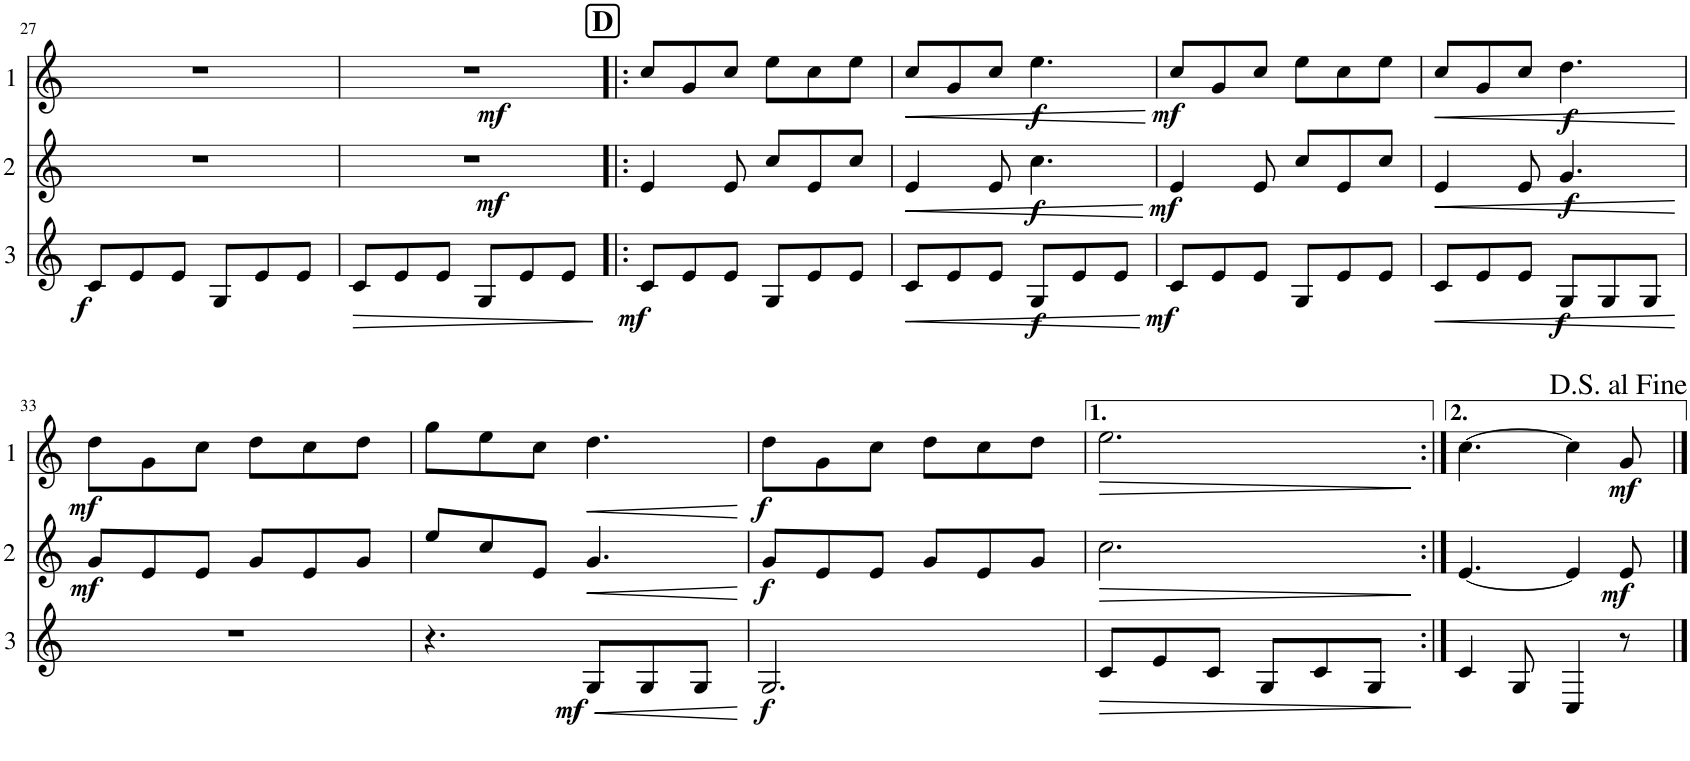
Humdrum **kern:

**kern	**dynam	**kern	**dynam	**kern	**dynam
*part3	*part3	*part2	*part2	*part1	*part1
*staff3	*staff3	*staff2	*staff2	*staff1	*staff1
*I"Cor 3	*	*I"Cor 2	*	*I"Cor 1	*
!!LO:PB:g=z
*clefG2	*	*clefG2	*	*clefG2	*
*Trd4c7	*	*Trd4c7	*	*Trd4c7	*
*k[]	*	*k[]	*	*k[]	*
*M6/8	*	*M6/8	*	*M6/8	*
=27	=27	=27	=27	=27	=27
!	!LO:DY:b	!	!	!	!
8c/L	f	2.r	.	2.r	.
8e/	.	.	.	.	.
8e/J	.	.	.	.	.
8G/L	.	.	.	.	.
8e/	.	.	.	.	.
8e/J	.	.	.	.	.
=28	=28	=28	=28	=28	=28
!	!LO:HP:b	!	!LO:DY:b	!	!LO:DY:b
8c/L	>	2.r	mf	2.r	mf
8e/	.	.	.	.	.
8e/J	.	.	.	.	.
8G/L	.	.	.	.	.
8e/	.	.	.	.	.
8e/J	.	.	.	.	.
.	]	.	.	.	.
!!LO:REH:place=s1:a:B:cj:fs=14:t=D
=29!|:	=29!|:	=29!|:	=29!|:	=29!|:	=29!|:
!	!LO:DY:b	!	!	!	!
8c/L	mf	4e/	.	8cc/L	.
8e/	.	.	.	8g/	.
8e/J	.	8e/	.	8cc/J	.
8G/L	.	8cc/L	.	8ee\L	.
8e/	.	8e/	.	8cc\	.
8e/J	.	8cc/J	.	8ee\J	.
=30	=30	=30	=30	=30	=30
!	!LO:HP:b	!	!LO:HP:b	!	!LO:HP:b
8c/L	<	4e/	<	8cc/L	<
8e/	.	.	.	8g/	.
8e/J	.	8e/	.	8cc/J	.
!	!LO:DY:b	!	!LO:DY:b	!	!LO:DY:b
8G/L	f	4.cc\	f	4.ee\	f
8e/	.	.	.	.	.
8e/J	.	.	.	.	.
.	[	.	[	.	[
=31	=31	=31	=31	=31	=31
!	!LO:DY:b	!	!LO:DY:b	!	!LO:DY:b
8c/L	mf	4e/	mf	8cc/L	mf
8e/	.	.	.	8g/	.
8e/J	.	8e/	.	8cc/J	.
8G/L	.	8cc/L	.	8ee\L	.
8e/	.	8e/	.	8cc\	.
8e/J	.	8cc/J	.	8ee\J	.
=32	=32	=32	=32	=32	=32
!	!LO:HP:b	!	!LO:HP:b	!	!LO:HP:b
8c/L	<	4e/	<	8cc/L	<
8e/	.	.	.	8g/	.
8e/J	.	8e/	.	8cc/J	.
!	!LO:DY:b	!	!LO:DY:b	!	!LO:DY:b
8G/L	f	4.g/	f	4.dd\	f
8G/	.	.	.	.	.
8G/J	.	.	.	.	.
.	[	.	[	.	[
!!LO:LB:g=z
=33	=33	=33	=33	=33	=33
!	!	!	!LO:DY:b	!	!LO:DY:b
2.r	.	8g/L	mf	8dd\L	mf
.	.	8e/	.	8g\	.
.	.	8e/J	.	8cc\J	.
.	.	8g/L	.	8dd\L	.
.	.	8e/	.	8cc\	.
.	.	8g/J	.	8dd\J	.
=34	=34	=34	=34	=34	=34
4.r	.	8ee/L	.	8gg\L	.
.	.	8cc/	.	8ee\	.
.	.	8e/J	.	8cc\J	.
!	!LO:HP:b	!	!LO:HP:b	!	!LO:HP:b
!	!LO:DY:n=1:b	!	!	!	!
8G/L	< mf	4.g/	<	4.dd\	<
8G/	.	.	.	.	.
8G/J	.	.	.	.	.
.	[	.	[	.	[
=35	=35	=35	=35	=35	=35
!	!LO:DY:b	!	!LO:DY:b	!	!LO:DY:b
2.G/	f	8g/L	f	8dd\L	f
.	.	8e/	.	8g\	.
.	.	8e/J	.	8cc\J	.
.	.	8g/L	.	8dd\L	.
.	.	8e/	.	8cc\	.
.	.	8g/J	.	8dd\J	.
=36	=36	=36	=36	=36	=36
!	!LO:HP:b	!	!LO:HP:b	!	!LO:HP:b
8c/L	>	2.cc\	>	2.ee\	>
8e/	.	.	.	.	.
8c/J	.	.	.	.	.
8G/L	.	.	.	.	.
8c/	.	.	.	.	.
8G/J	.	.	.	.	.
.	]	.	]	.	]
=37:|!	=37:|!	=37:|!	=37:|!	=37:|!	=37:|!
4c/	.	[4.e/	.	[4.cc\	.
8G/	.	.	.	.	.
4C/	.	4e/]	.	4cc\]	.
!	!	!	!LO:DY:b	!	!LO:DY:b
8r	.	8e/	mf	8g/	mf
==	==	==	==	==	==
*-	*-	*-	*-	*-	*-
